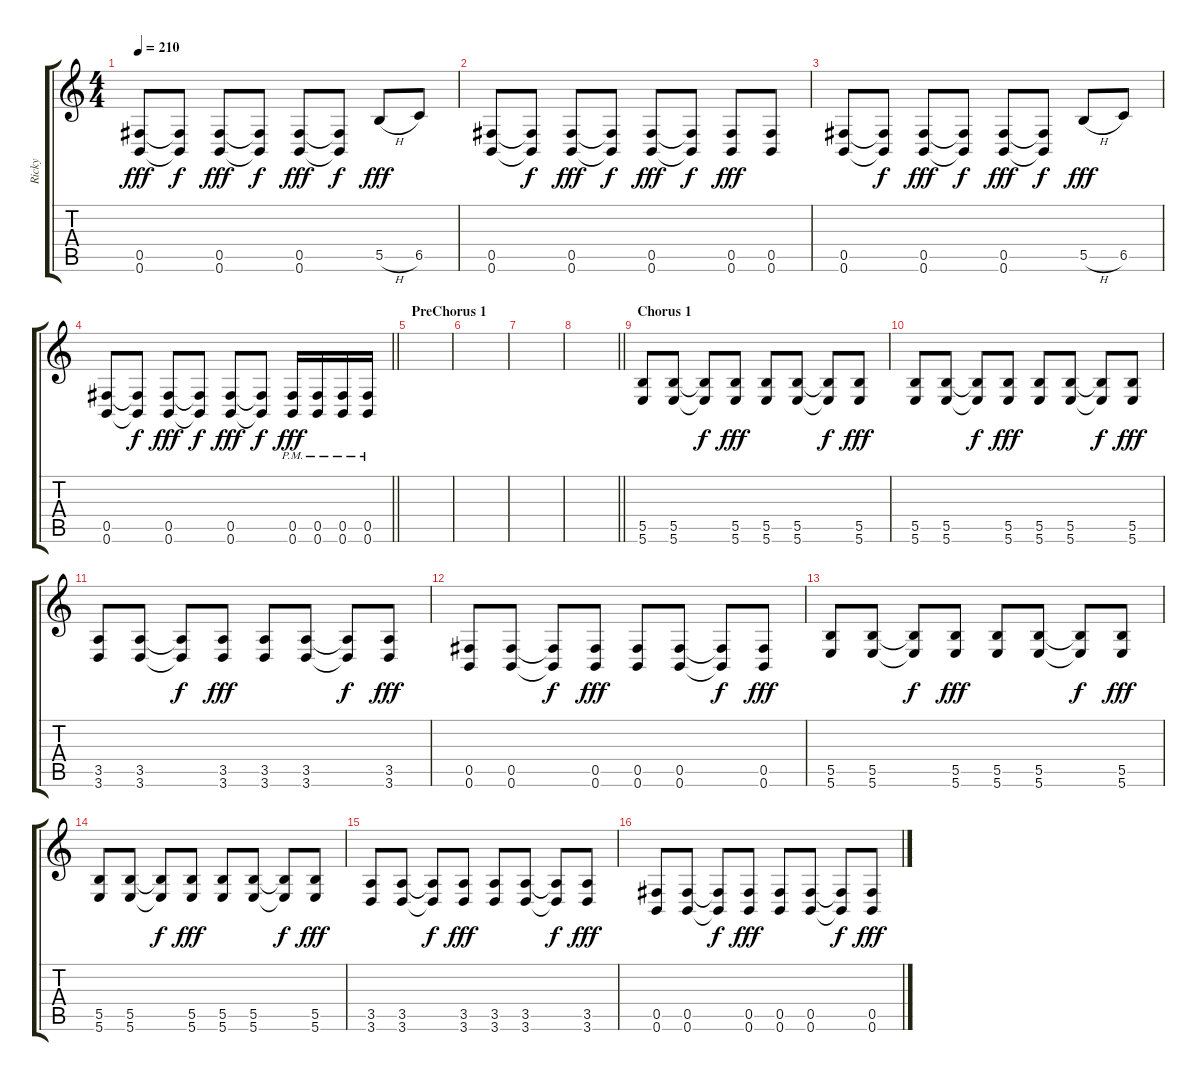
\track ("Ricky" "Ricky") {instrument distortionguitar}
\staff {score tabs}
\tuning (Db4 Ab3 E3 B2 Gb2 B1) {hide}
\ts (4 4)
\tempo 210
\clef g2
\ks c
(0.5 0.6).8{dy fff} (0.5{t} 0.6{t}).8{dy f} (0.5 0.6).8{dy fff} (0.5{t} 0.6{t}).8{dy f} (0.5 0.6).8{dy fff} (0.5{t} 0.6{t}).8{dy f} 5.5{h}.8{dy fff} 6.5.8 |
(0.5 0.6).8 (0.5{t} 0.6{t}).8{dy f} (0.5 0.6).8{dy fff} (0.5{t} 0.6{t}).8{dy f} (0.5 0.6).8{dy fff} (0.5{t} 0.6{t}).8{dy f} (0.5 0.6).8{dy fff} (0.5 0.6).8 |
(0.5 0.6).8 (0.5{t} 0.6{t}).8{dy f} (0.5 0.6).8{dy fff} (0.5{t} 0.6{t}).8{dy f} (0.5 0.6).8{dy fff} (0.5{t} 0.6{t}).8{dy f} 5.5{h}.8{dy fff} 6.5.8 |
\barLineRight lightlight
(0.5 0.6).8 (0.5{t} 0.6{t}).8{dy f} (0.5 0.6).8{dy fff} (0.5{t} 0.6{t}).8{dy f} (0.5 0.6).8{dy fff} (0.5{t} 0.6{t}).8{dy f} (0.5{pm} 0.6{pm}).16{dy fff} (0.5{pm} 0.6{pm}).16 (0.5{pm} 0.6{pm}).16 (0.5{pm} 0.6{pm}).16 |
\section ("" "PreChorus 1")
|
|
|
\barLineRight lightlight
|
\section ("" "Chorus 1")
(5.5 5.6).8 (5.5 5.6).8 (5.5{t} 5.6{t}).8{dy f} (5.5 5.6).8{dy fff} (5.5 5.6).8 (5.5 5.6).8 (5.5{t} 5.6{t}).8{dy f} (5.5 5.6).8{dy fff} |
(5.5 5.6).8 (5.5 5.6).8 (5.5{t} 5.6{t}).8{dy f} (5.5 5.6).8{dy fff} (5.5 5.6).8 (5.5 5.6).8 (5.5{t} 5.6{t}).8{dy f} (5.5 5.6).8{dy fff} |
(3.5 3.6).8 (3.5 3.6).8 (3.5{t} 3.6{t}).8{dy f} (3.5 3.6).8{dy fff} (3.5 3.6).8 (3.5 3.6).8 (3.5{t} 3.6{t}).8{dy f} (3.5 3.6).8{dy fff} |
(0.5 0.6).8 (0.5 0.6).8 (0.5{t} 0.6{t}).8{dy f} (0.5 0.6).8{dy fff} (0.5 0.6).8 (0.5 0.6).8 (0.5{t} 0.6{t}).8{dy f} (0.5 0.6).8{dy fff} |
(5.5 5.6).8 (5.5 5.6).8 (5.5{t} 5.6{t}).8{dy f} (5.5 5.6).8{dy fff} (5.5 5.6).8 (5.5 5.6).8 (5.5{t} 5.6{t}).8{dy f} (5.5 5.6).8{dy fff} |
(5.5 5.6).8 (5.5 5.6).8 (5.5{t} 5.6{t}).8{dy f} (5.5 5.6).8{dy fff} (5.5 5.6).8 (5.5 5.6).8 (5.5{t} 5.6{t}).8{dy f} (5.5 5.6).8{dy fff} |
(3.5 3.6).8 (3.5 3.6).8 (3.5{t} 3.6{t}).8{dy f} (3.5 3.6).8{dy fff} (3.5 3.6).8 (3.5 3.6).8 (3.5{t} 3.6{t}).8{dy f} (3.5 3.6).8{dy fff} |
(0.5 0.6).8 (0.5 0.6).8 (0.5{t} 0.6{t}).8{dy f} (0.5 0.6).8{dy fff} (0.5 0.6).8 (0.5 0.6).8 (0.5{t} 0.6{t}).8{dy f} (0.5 0.6).8{dy fff}
